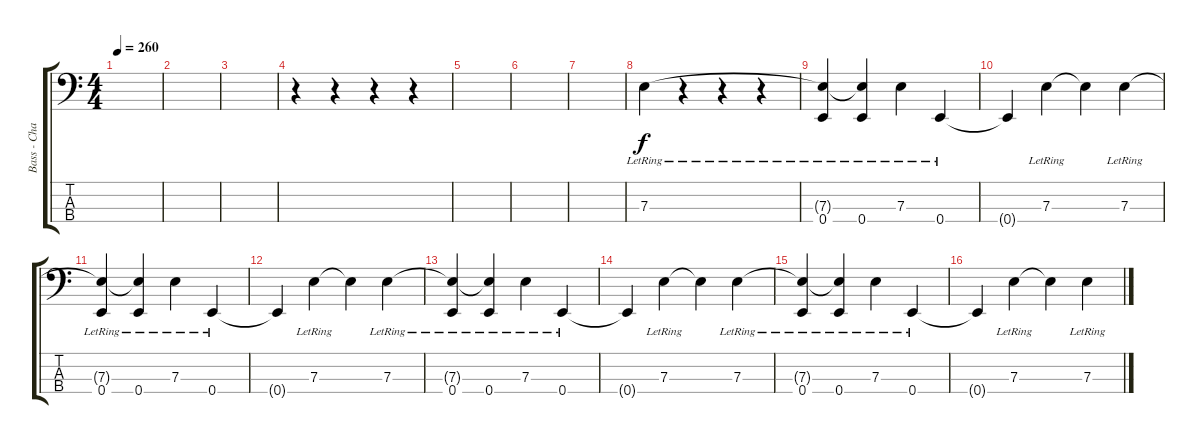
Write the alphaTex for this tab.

\track ("Bass - Chaim Laroz" "Bass - Cha") {instrument electricbassfinger}
\staff {score tabs}
\tuning (G2 D2 A1 E1) {hide}
\ts (4 4)
\tempo 260
\clef f4
\ks c
|
|
|
r.4 r.4 r.4 r.4 |
|
|
|
7.3{lr}.4 r.4 r.4 r.4 |
(7.3{t} 0.4{lr}).4 (7.3{t} 0.4{lr}).4 7.3{lr}.4 0.4{lr}.4 |
0.4{t}.4 7.3{lr}.4 7.3{t}.4 7.3{lr}.4 |
(7.3{t} 0.4{lr}).4 (7.3{t} 0.4{lr}).4 7.3{lr}.4 0.4{lr}.4 |
0.4{t}.4 7.3{lr}.4 7.3{t}.4 7.3{lr}.4 |
(7.3{t} 0.4{lr}).4 (7.3{t} 0.4{lr}).4 7.3{lr}.4 0.4{lr}.4 |
0.4{t}.4 7.3{lr}.4 7.3{t}.4 7.3{lr}.4 |
(7.3{t} 0.4{lr}).4 (7.3{t} 0.4{lr}).4 7.3{lr}.4 0.4{lr}.4 |
0.4{t}.4 7.3{lr}.4 7.3{t}.4 7.3{lr}.4
